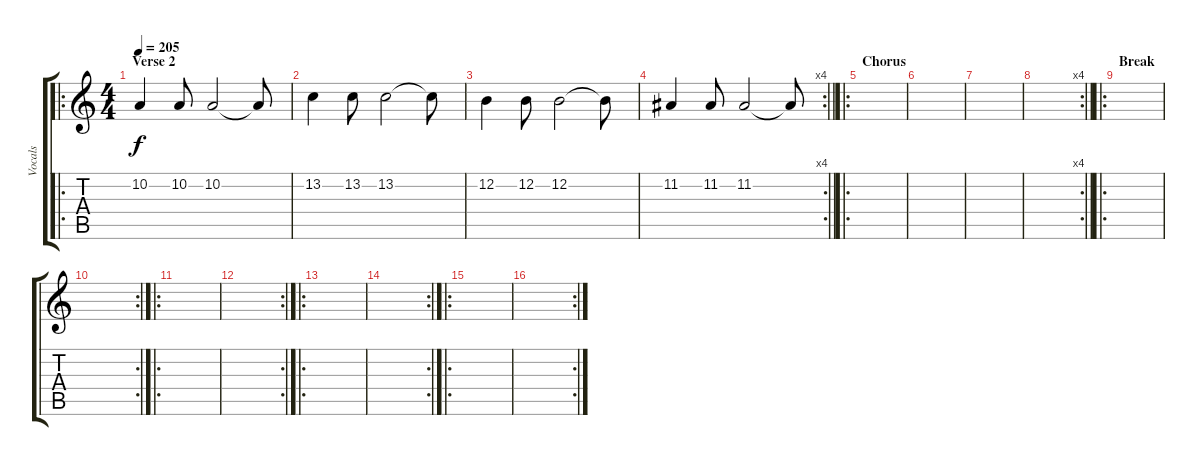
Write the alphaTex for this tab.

\track ("Vocals" "Vocals") {instrument synthvoice}
\staff {score tabs}
\tuning (E4 B3 G3 D3 A2 E2) {hide}
\ro
\ts (4 4)
\section ("" "Verse 2")
\tempo 205
\clef g2
\ks c
10.2.4{dy f} 10.2.8 10.2.2 10.2{t}.8 |
13.2.4 13.2.8 13.2.2 13.2{t}.8 |
12.2.4 12.2.8 12.2.2 12.2{t}.8 |
\rc 4
\barLineRight lightlight
11.2.4 11.2.8 11.2.2 11.2{t}.8 |
\ro
\section ("" "Chorus")
|
|
|
\rc 4
\barLineRight lightlight
|
\ro
\section ("" "Break")
|
\rc 2
|
\ro
|
\rc 2
|
\ro
|
\rc 2
|
\ro
|
\rc 2
